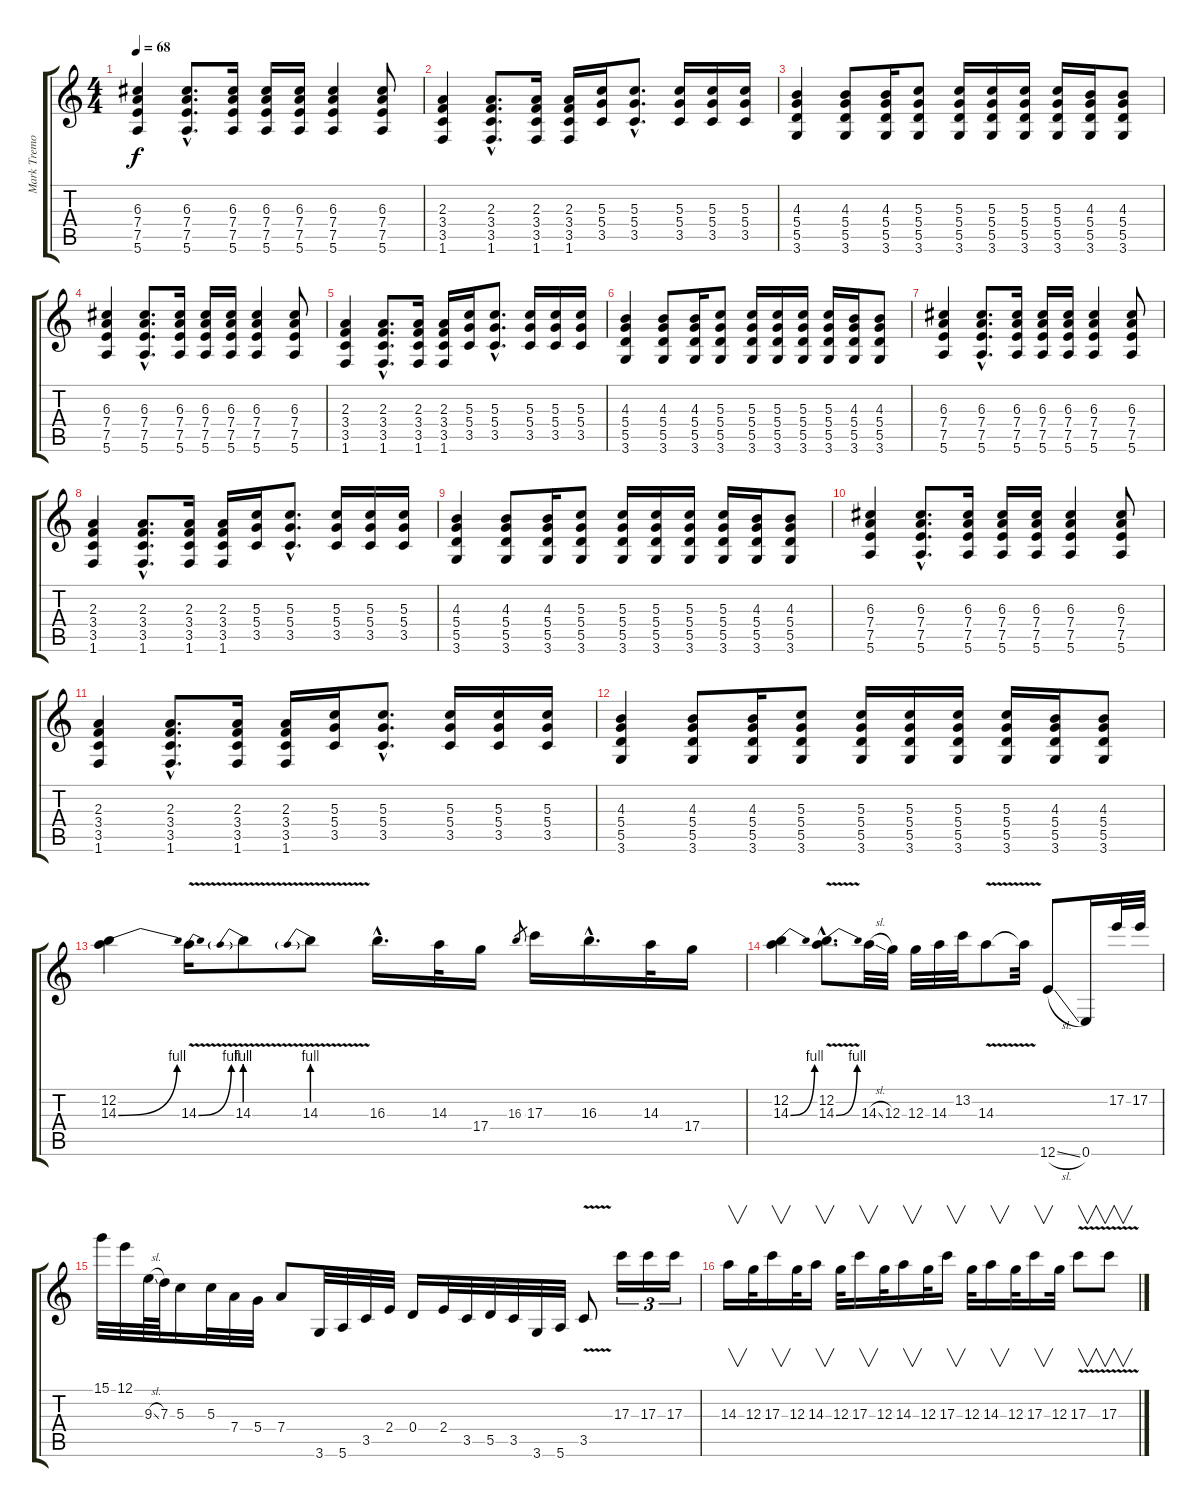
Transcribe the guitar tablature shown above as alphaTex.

\track ("Mark Tremonti - Fills and Solo" "Mark Tremo") {instrument acousticguitarsteel}
\staff {score tabs}
\tuning (E4 B3 G3 D3 A2 E2) {hide}
\ts (4 4)
\tempo 68
\clef g2
\ks c
(6.3 7.4 7.5 5.6).4{dy f instrument distortionguitar} (6.3{hac} 7.4{hac} 7.5{hac} 5.6{hac}).8{d} (6.3 7.4 7.5 5.6).16 (6.3 7.4 7.5 5.6).16 (6.3 7.4 7.5 5.6).16 (6.3 7.4 7.5 5.6).4 (6.3 7.4 7.5 5.6).8 |
(2.3 3.4 3.5 1.6).4 (2.3{hac} 3.4{hac} 3.5{hac} 1.6{hac}).8{d} (2.3 3.4 3.5 1.6).16 (2.3 3.4 3.5 1.6).16 (5.3 5.4 3.5).16 (5.3{hac} 5.4{hac} 3.5{hac}).8{d} (5.3 5.4 3.5).16 (5.3 5.4 3.5).16 (5.3 5.4 3.5).16 |
(4.3 5.4 5.5 3.6).4 (4.3 5.4 5.5 3.6).8 (4.3 5.4 5.5 3.6).16 (5.3 5.4 5.5 3.6).8 (5.3 5.4 5.5 3.6).16 (5.3 5.4 5.5 3.6).16 (5.3 5.4 5.5 3.6).16 (5.3 5.4 5.5 3.6).16 (4.3 5.4 5.5 3.6).16 (4.3 5.4 5.5 3.6).8 |
(6.3 7.4 7.5 5.6).4{instrument distortionguitar} (6.3{hac} 7.4{hac} 7.5{hac} 5.6{hac}).8{d} (6.3 7.4 7.5 5.6).16 (6.3 7.4 7.5 5.6).16 (6.3 7.4 7.5 5.6).16 (6.3 7.4 7.5 5.6).4 (6.3 7.4 7.5 5.6).8 |
(2.3 3.4 3.5 1.6).4 (2.3{hac} 3.4{hac} 3.5{hac} 1.6{hac}).8{d} (2.3 3.4 3.5 1.6).16 (2.3 3.4 3.5 1.6).16 (5.3 5.4 3.5).16 (5.3{hac} 5.4{hac} 3.5{hac}).8{d} (5.3 5.4 3.5).16 (5.3 5.4 3.5).16 (5.3 5.4 3.5).16 |
(4.3 5.4 5.5 3.6).4 (4.3 5.4 5.5 3.6).8 (4.3 5.4 5.5 3.6).16 (5.3 5.4 5.5 3.6).8 (5.3 5.4 5.5 3.6).16 (5.3 5.4 5.5 3.6).16 (5.3 5.4 5.5 3.6).16 (5.3 5.4 5.5 3.6).16 (4.3 5.4 5.5 3.6).16 (4.3 5.4 5.5 3.6).8 |
(6.3 7.4 7.5 5.6).4{instrument distortionguitar} (6.3{hac} 7.4{hac} 7.5{hac} 5.6{hac}).8{d} (6.3 7.4 7.5 5.6).16 (6.3 7.4 7.5 5.6).16 (6.3 7.4 7.5 5.6).16 (6.3 7.4 7.5 5.6).4 (6.3 7.4 7.5 5.6).8 |
(2.3 3.4 3.5 1.6).4 (2.3{hac} 3.4{hac} 3.5{hac} 1.6{hac}).8{d} (2.3 3.4 3.5 1.6).16 (2.3 3.4 3.5 1.6).16 (5.3 5.4 3.5).16 (5.3{hac} 5.4{hac} 3.5{hac}).8{d} (5.3 5.4 3.5).16 (5.3 5.4 3.5).16 (5.3 5.4 3.5).16 |
(4.3 5.4 5.5 3.6).4 (4.3 5.4 5.5 3.6).8 (4.3 5.4 5.5 3.6).16 (5.3 5.4 5.5 3.6).8 (5.3 5.4 5.5 3.6).16 (5.3 5.4 5.5 3.6).16 (5.3 5.4 5.5 3.6).16 (5.3 5.4 5.5 3.6).16 (4.3 5.4 5.5 3.6).16 (4.3 5.4 5.5 3.6).8 |
(6.3 7.4 7.5 5.6).4{instrument distortionguitar} (6.3{hac} 7.4{hac} 7.5{hac} 5.6{hac}).8{d} (6.3 7.4 7.5 5.6).16 (6.3 7.4 7.5 5.6).16 (6.3 7.4 7.5 5.6).16 (6.3 7.4 7.5 5.6).4 (6.3 7.4 7.5 5.6).8 |
(2.3 3.4 3.5 1.6).4 (2.3{hac} 3.4{hac} 3.5{hac} 1.6{hac}).8{d} (2.3 3.4 3.5 1.6).16 (2.3 3.4 3.5 1.6).16 (5.3 5.4 3.5).16 (5.3{hac} 5.4{hac} 3.5{hac}).8{d} (5.3 5.4 3.5).16 (5.3 5.4 3.5).16 (5.3 5.4 3.5).16 |
(4.3 5.4 5.5 3.6).4 (4.3 5.4 5.5 3.6).8 (4.3 5.4 5.5 3.6).16 (5.3 5.4 5.5 3.6).8 (5.3 5.4 5.5 3.6).16 (5.3 5.4 5.5 3.6).16 (5.3 5.4 5.5 3.6).16 (5.3 5.4 5.5 3.6).16 (4.3 5.4 5.5 3.6).16 (4.3 5.4 5.5 3.6).8 |
(12.2 14.3{be (bend 0 0 60 4)}).4{volume 16} 14.3{be (bend 0 0 60 4) v}.16 14.3{be (prebend 0 4 60 4) v}.8 14.3{be (prebend 0 4 60 4) v}.8 16.3{hac}.16{d} 14.3.32 17.4.16 16.3.8{gr} 17.3.16 16.3{hac}.16{d} 14.3.32 17.4.16 |
(12.2 14.3{be (bend 0 0 60 4)}).4 (12.2{hac} 14.3{be (bend 0 0 60 4) v hac}).8{d} 14.3{sl}.32 12.3.32 12.3.32 14.3.32 13.2.32 14.3{v}.8 14.3{t}.32 12.6{sl}.8 0.6.16 17.2.32 17.2.32 |
15.1.32 12.1.32 9.3{sl}.64 7.3.64 5.3.16 5.3.32 7.4.32 5.4.32 7.4.8 3.6.32 5.6.32 3.5.32 2.4.32 0.4.16 2.4.32 3.5.32 5.5.32 3.5.32 3.6.32 5.6.32 3.5{v}.8 17.3.16{tu (3 2)} 17.3.16{tu (3 2)} 17.3.16{tu (3 2)} |
14.3.16{v} 12.3.32 17.3.16{v} 12.3.32 14.3.16{v} 12.3.32 17.3.16{v} 12.3.32 14.3.16{v} 12.3.32 17.3.16{v} 12.3.32 14.3.16{v} 12.3.32 17.3.16{v} 12.3.32 17.3{v}.8{v} 17.3{v}.8{v}
